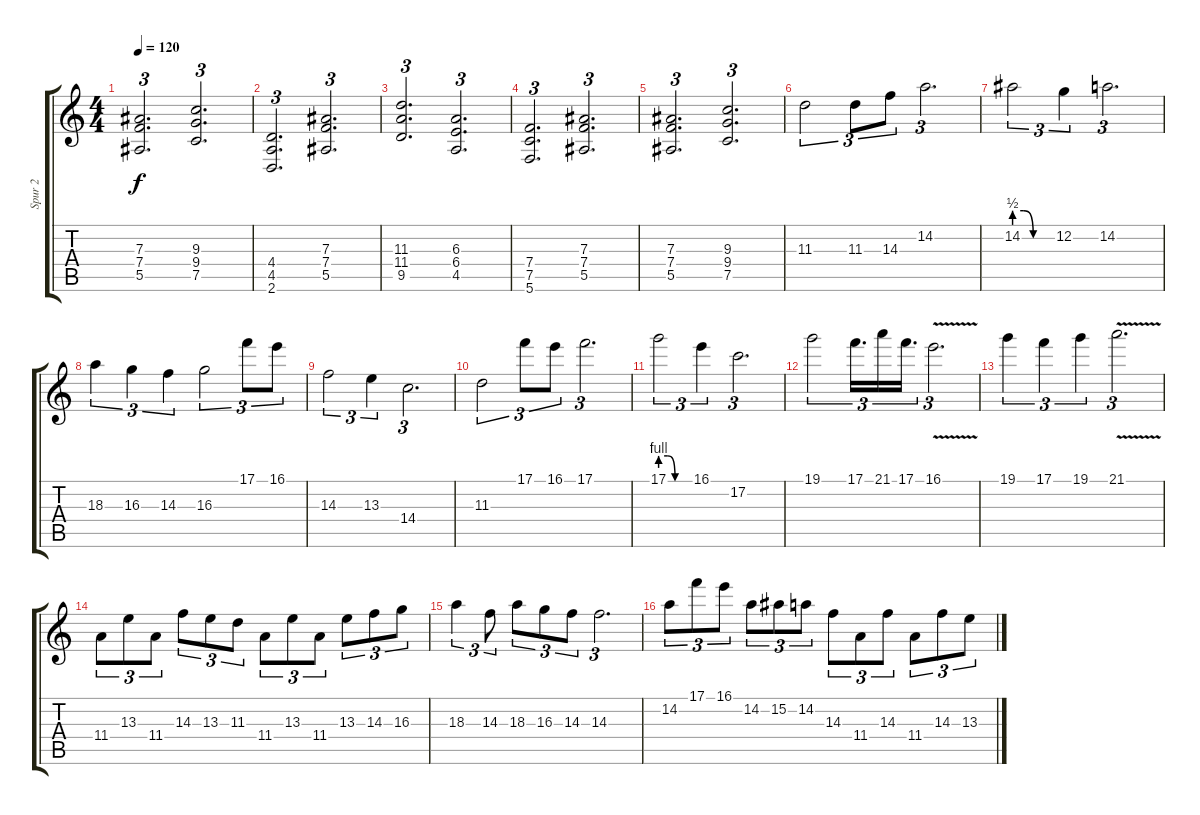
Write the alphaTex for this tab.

\track ("Spur 2" "Spur 2") {instrument distortionguitar}
\staff {score tabs}
\tuning (C4 G3 Eb3 Bb2 F2 C2) {hide}
\ts (4 4)
\tempo 120
\clef g2
\ks c
(7.3 7.4 5.5).2{d tu (3 2) dy f} (9.3 9.4 7.5).2{d tu (3 2)} |
(4.4 4.5 2.6).2{d tu (3 2)} (7.3 7.4 5.5).2{d tu (3 2)} |
(11.3 11.4 9.5).2{d tu (3 2)} (6.3 6.4 4.5).2{d tu (3 2)} |
(7.4 7.5 5.6).2{d tu (3 2)} (7.3 7.4 5.5).2{d tu (3 2)} |
(7.3 7.4 5.5).2{d tu (3 2)} (9.3 9.4 7.5).2{d tu (3 2)} |
11.3.2{tu (3 2)} 11.3.8{tu (3 2)} 14.3.8{tu (3 2)} 14.2.2{d tu (3 2)} |
14.2{be (custom 0 2 15 2 30 0 60 0)}.2{tu (3 2)} 12.2.4{tu (3 2)} 14.2.2{d tu (3 2)} |
18.3.4{tu (3 2)} 16.3.4{tu (3 2)} 14.3.4{tu (3 2)} 16.3.2{tu (3 2)} 17.1.8{tu (3 2)} 16.1.8{tu (3 2)} |
14.3.2{tu (3 2)} 13.3.4{tu (3 2)} 14.4.2{d tu (3 2)} |
11.3.2{tu (3 2)} 17.1.8{tu (3 2)} 16.1.8{tu (3 2)} 17.1.2{d tu (3 2)} |
17.1{be (custom 0 4 15 4 30 0 60 0)}.2{tu (3 2)} 16.1.4{tu (3 2)} 17.2.2{d tu (3 2)} |
19.1.2{tu (3 2)} 17.1.16{d tu (3 2)} 21.1.16{tu (3 2)} 17.1.16{d tu (3 2)} 16.1{v}.2{d tu (3 2)} |
19.1.4{tu (3 2)} 17.1.4{tu (3 2)} 19.1.4{tu (3 2)} 21.1{v}.2{d tu (3 2)} |
11.4.8{tu (3 2)} 13.3.8{tu (3 2)} 11.4.8{tu (3 2)} 14.3.8{tu (3 2)} 13.3.8{tu (3 2)} 11.3.8{tu (3 2)} 11.4.8{tu (3 2)} 13.3.8{tu (3 2)} 11.4.8{tu (3 2)} 13.3.8{tu (3 2)} 14.3.8{tu (3 2)} 16.3.8{tu (3 2)} |
18.3.4{tu (3 2)} 14.3.8{tu (3 2)} 18.3.8{tu (3 2)} 16.3.8{tu (3 2)} 14.3.8{tu (3 2)} 14.3.2{d tu (3 2)} |
14.2.8{tu (3 2)} 17.1.8{tu (3 2)} 16.1.8{tu (3 2)} 14.2.8{tu (3 2)} 15.2.8{tu (3 2)} 14.2.8{tu (3 2)} 14.3.8{tu (3 2)} 11.4.8{tu (3 2)} 14.3.8{tu (3 2)} 11.4.8{tu (3 2)} 14.3.8{tu (3 2)} 13.3.8{tu (3 2)}
